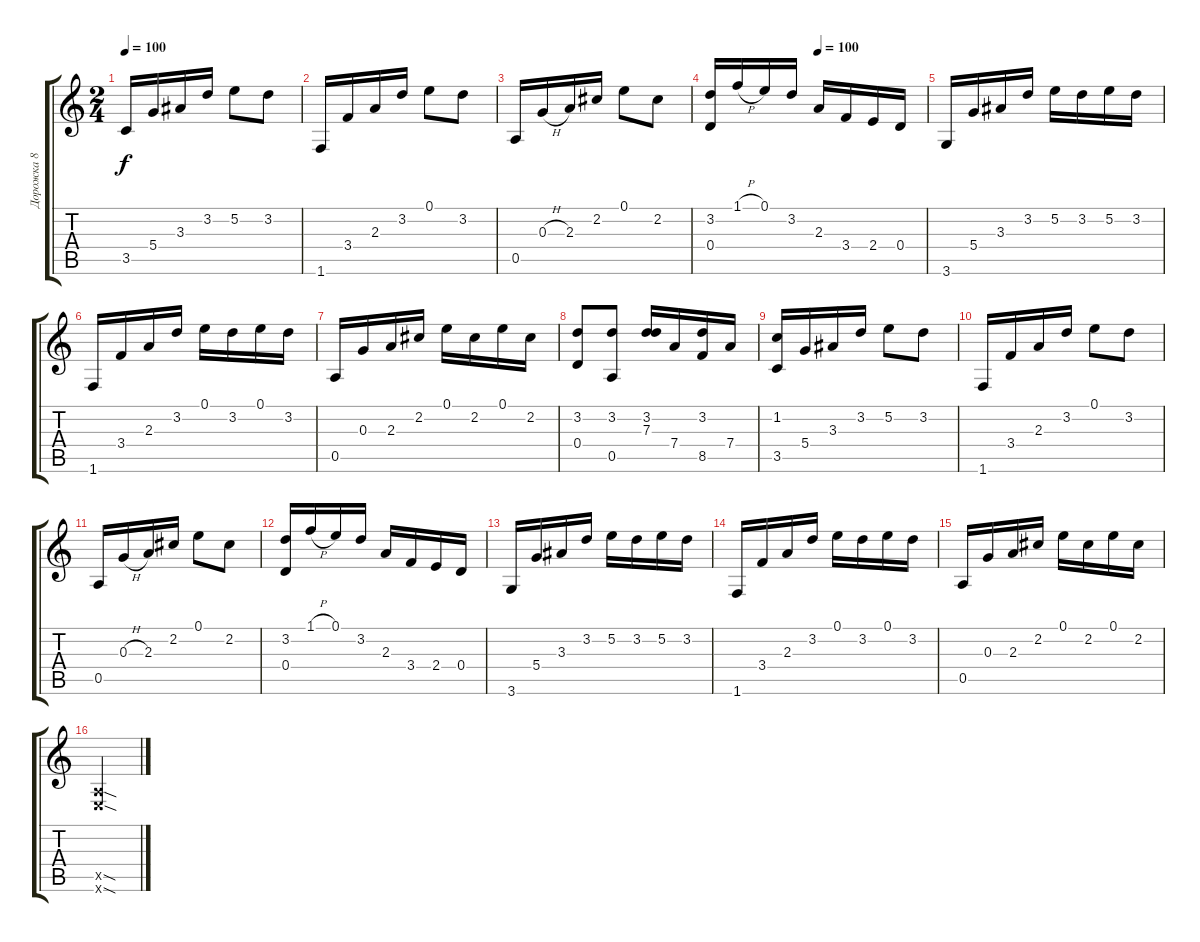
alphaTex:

\track ("Дорожка 8" "Дорожка 8") {instrument distortionguitar}
\staff {score tabs}
\tuning (E4 B3 G3 D3 A2 E2) {hide}
\ts (2 4)
\tempo 100
\tempo 35
\tempo 100
\clef g2
\ks c
3.5.16{dy f instrument acousticguitarsteel} 5.4.16 3.3.16 3.2.16 5.2.8 3.2.8 |
1.6.16 3.4.16 2.3.16 3.2.16 0.1.8 3.2.8 |
0.5.16 0.3{h}.16 2.3.16 2.2.16 0.1.8 2.2.8 |
\tempo (100 0.5)
(3.2 0.4).16 1.1{h}.16 0.1.16 3.2.16 2.3.16 3.4.16 2.4.16 0.4.16 |
3.6.16 5.4.16 3.3.16 3.2.16 5.2.16 3.2.16 5.2.16 3.2.16 |
1.6.16 3.4.16 2.3.16 3.2.16 0.1.16 3.2.16 0.1.16 3.2.16 |
0.5.16 0.3.16 2.3.16 2.2.16 0.1.16 2.2.16 0.1.16 2.2.16 |
(3.2 0.4).8 (3.2 0.5).8 (3.2 7.3).16 7.4.16 (3.2 8.5).16 7.4.16 |
(1.2 3.5).16 5.4.16 3.3.16 3.2.16 5.2.8 3.2.8 |
1.6.16 3.4.16 2.3.16 3.2.16 0.1.8 3.2.8 |
0.5.16 0.3{h}.16 2.3.16 2.2.16 0.1.8 2.2.8 |
(3.2 0.4).16 1.1{h}.16 0.1.16 3.2.16 2.3.16 3.4.16 2.4.16 0.4.16 |
3.6.16 5.4.16 3.3.16 3.2.16 5.2.16 3.2.16 5.2.16 3.2.16 |
1.6.16 3.4.16 2.3.16 3.2.16 0.1.16 3.2.16 0.1.16 3.2.16 |
0.5.16 0.3.16 2.3.16 2.2.16 0.1.16 2.2.16 0.1.16 2.2.16 |
(0.5{sod x} 0.6{sod x}).2{instrument distortionguitar}
